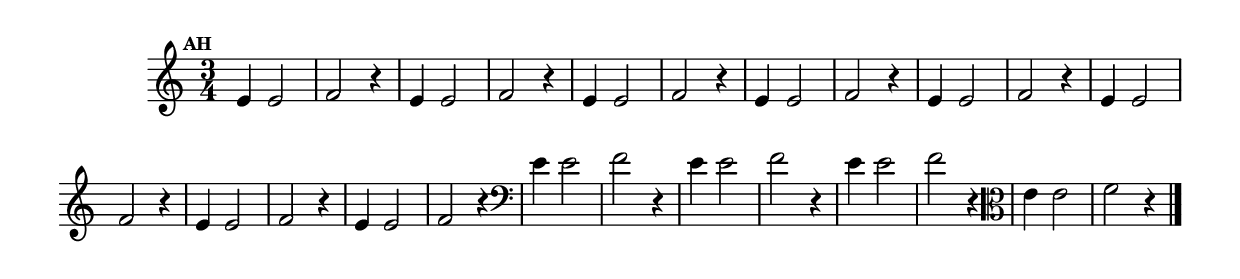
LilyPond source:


\version "2.14.2"

%\header { texidoc="Perguntas e Respostas"}

\relative c' {

  \override Staff.TimeSignature #'style = #'()
  \time 3/4 
  \override Score.BarNumber #'transparent = ##t
                                %\override Score.RehearsalMark #'font-family = #'roman
  \override Score.RehearsalMark #'font-size = #-2
  \override Score.BarNumber #'transparent = ##t
  \set Score.markFormatter = #format-mark-numbers

  \mark 33 

                                % CLARINETE

  \tag #'cl {
    e4 e2 | f r4 
  }

                                % FLAUTA

  \tag #'fl {
    e4 e2 | f r4 
  }

                                % OBOÉ

  \tag #'ob {
    e4 e2 | f r4 
  }

                                % SAX ALTO

  \tag #'saxa {
    e4 e2 | f r4 
  }

                                % SAX TENOR

  \tag #'saxt {
    e4 e2 | f r4 
  }

                                % SAX GENES

  \tag #'saxg {
    e4 e2 | f r4 
  }

                                % TROMPETE

  \tag #'tpt {
    e4 e2 | f r4 
  }

                                % TROMPA

  \tag #'tpa {
    e4 e2 | f r4 
  }


                                % TROMBONE

  \tag #'tbn {
    \clef bass
    e4 e2 | f r4 
  }

                                % TUBA MIB

  \tag #'tbamib {
    \clef bass
    e4 e2 | f r4 
  }

                                % TUBA SIB

  \tag #'tbasib {
    \clef bass
    e4 e2 | f r4 
  }

                                % VIOLA

  \tag #'vla {
    \clef alto
    e4 e2 | f r4 
  }

                                % FINAL

  \bar "|."

}
